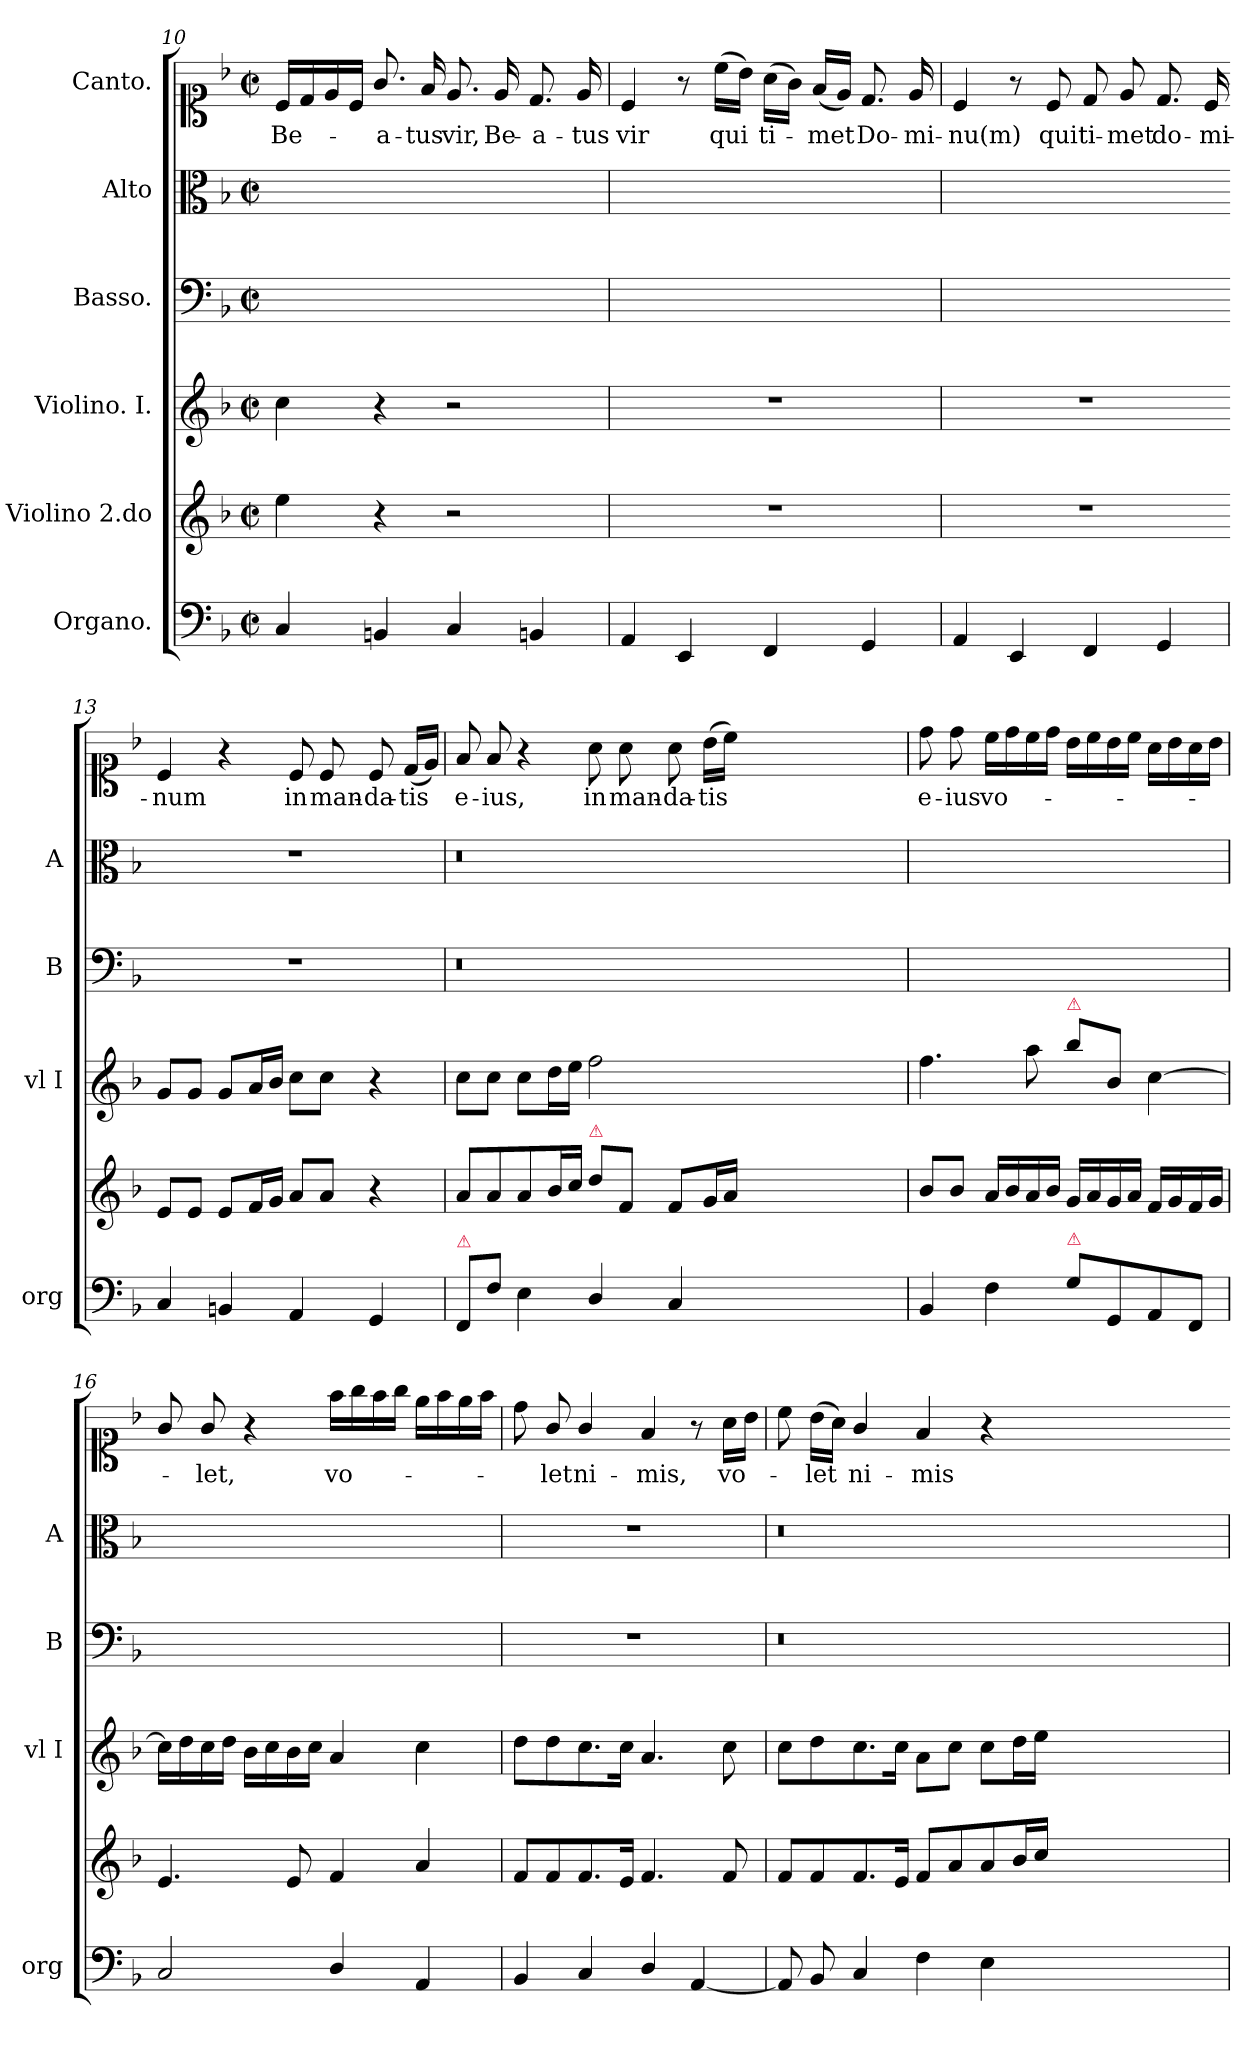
**kern	**kern	**kern	**kern	**kern	**kern	**text
*part6	*part5	*part4	*part3	*part2	*part1	*part1
*staff6	*staff5	*staff4	*staff3	*staff2	*staff1	*staff1
*I"Organo.	*I"Violino 2.do	*I"Violino. I.	*I"Basso.	*I"Alto	*I"Canto.	*
*I'org	*	*I'vl I	*I'B	*I'A	*	*
*clefF4	*clefG2	*clefG2	*clefF4	*clefC3	*clefC1	*
*k[b-]	*k[b-]	*k[b-]	*k[b-]	*k[b-]	*k[b-]	*
*F:	*F:	*F:	*F:	*F:	*F:	*
*M2/2	*M2/2	*M2/2	*M2/2	*M2/2	*M2/2	*
*met(c|)	*met(c|)	*met(c|)	*met(c|)	*met(c|)	*met(c|)	*
=10	=10	=10	=10	=10	=10	=10
4C/	4ee\	4cc\	1ryy	1ryy	16c/LL	Be-
.	.	.	.	.	16d/	.
.	.	.	.	.	16e/	.
.	.	.	.	.	16c/JJ	.
4BBn/	4r	4r	.	.	8.g/	-a-
.	.	.	.	.	16f/	-tus
4C/	2r	2r	.	.	8.e/	vir,
!	!	!	!	!	!	!LO:LY:i
.	.	.	.	.	16e/	Be-
!	!	!	!	!	!	!LO:LY:i
4BBn/	.	.	.	.	8.d/	-a-
!	!	!	!	!	!	!LO:LY:i
.	.	.	.	.	16e/	-tus
=11	=11	=11	=11	=11	=11	=11
!	!	!	!	!	!	!LO:LY:i
4AA/	1r	1r	1ryy	1ryy	4c/	vir
4EE/	.	.	.	.	8r	.
.	.	.	.	.	(16cc\LL	qui
.	.	.	.	.	16b-\JJ)	.
4FF/	.	.	.	.	(16a\LL	ti-
.	.	.	.	.	16g\JJ)	.
.	.	.	.	.	(16f/LL	-met
.	.	.	.	.	16e/JJ)	.
4GG/	.	.	.	.	8.d/	Do-
.	.	.	.	.	16e/	-mi-
=12	=12	=12	=12	=12	=12	=12
4AA/	1r	1r	1ryy	1ryy	4c/	-nu(m)
4EE/	.	.	.	.	8r	.
.	.	.	.	.	8c/	qui
4FF/	.	.	.	.	8d/	ti-
.	.	.	.	.	8e/	-met
4GG/	.	.	.	.	8.d/	do-
.	.	.	.	.	16c/	-mi-
=13	=13	=13	=13	=13	=13-	=13-
4C/	8e/L	8g/L	1r	1r	4c/	-num
.	8e/J	8g/J	.	.	.	.
4BBn/	8e/L	8g/L	.	.	4r	.
.	16f/L	16a/L	.	.	.	.
.	16g/JJ	16b-/JJ	.	.	.	.
4AA/	8a/L	8cc\L	.	.	8c/	in
.	8a/J	8cc\J	.	.	8c/	man-
4GG/	4r	4r	.	.	8c/	-da-
.	.	.	.	.	(16d/LL	-tis
.	.	.	.	.	16e/JJ)	.
=14	=14	=14	=14	=14	=14	=14
!LO:TX:a:color=crimson:t=⚠	!	!	!	!	!	!
8FF/L	8a/L	8cc\L	0.r	0.r	8f/	e-
8F\J	8a/	8cc\J	.	.	8f/	-ius,
4E\	8a/	8cc\L	.	.	4r	.
.	16b-/L	16dd\L	.	.	.	.
.	16cc/JJ	16ee\JJ	.	.	.	.
!	!LO:TX:a:color=crimson:t=⚠	!	!	!	!	!
4D/	8dd\L	2ff\	.	.	8a\	in
.	8f/J	.	.	.	8a\	man-
4C/	8f/L	.	.	.	8a\	-da-
.	16g/L	.	.	.	(16b-\LL	-tis
.	16a/JJ	.	.	.	16cc\JJ)	.
0ryy	0ryy	0ryy	.	.	0ryy	.
=15	=15	=15	=15	=15	=15	=15
4BB-/	8b-/L	4.ff\	1ryy	1ryy	8dd\	e-
.	8b-/J	.	.	.	8dd\	-ius
4F\	16a/LL	.	.	.	16cc\LL	vo-
.	16b-/	.	.	.	16dd\	.
.	16a/	8aa\	.	.	16cc\	.
.	16b-/JJ	.	.	.	16dd\JJ	.
!	!	!LO:TX:a:color=crimson:t=⚠	!	!	!	!
!LO:TX:a:color=crimson:t=⚠	!	!	!	!	!	!
8G\L	16g/LL	8bb-\L	.	.	16b-\LL	.
.	16a/	.	.	.	16cc\	.
8GG/	16g/	8b-/J	.	.	16b-\	.
.	16a/JJ	.	.	.	16cc\JJ	.
8AA/	16f/LL	[4cc\	.	.	16a\LL	.
.	16g/	.	.	.	16b-\	.
8FF/J	16f/	.	.	.	16a\	.
.	16g/JJ	.	.	.	16b-\JJ	.
=16	=16	=16	=16	=16	=16	=16
2C/	4.e/	16cc\LL]	1ryy	1ryy	8g/	.
.	.	16dd\	.	.	.	.
.	.	16cc\	.	.	8g/	-let,
.	.	16dd\JJ	.	.	.	.
.	.	16b-\LL	.	.	4r	.
.	.	16cc\	.	.	.	.
.	8e/	16b-\	.	.	.	.
.	.	16cc\JJ	.	.	.	.
4D/	4f/	4a/	.	.	16ff\LL	vo-
.	.	.	.	.	16gg\	.
.	.	.	.	.	16ff\	.
.	.	.	.	.	16gg\JJ	.
4AA/	4a/	4cc\	.	.	16ee\LL	.
.	.	.	.	.	16ff\	.
.	.	.	.	.	16ee\	.
.	.	.	.	.	16ff\JJ	.
=17	=17	=17	=17	=17	=17	=17
4BB-/	8f/L	8dd\L	1r	1r	8dd\	.
.	8f/	8dd\	.	.	8g/	-let
4C/	8.f/	8.cc\	.	.	4g/	ni-
.	16e/Jk	16cc\Jk	.	.	.	.
4D/	4.f/	4.a/	.	.	4f/	-mis,
[4AA/	.	.	.	.	8r	.
.	8f/	8cc\	.	.	16a\LL	vo-
.	.	.	.	.	16b-\JJ	.
=18	=18	=18	=18	=18	=18	=18
8AA/]	8f/L	8cc\L	0.r	0.r	8cc\	.
8BB-/	8f/	8dd\	.	.	(16b-\LL	-let
.	.	.	.	.	16a\JJ)	.
4C/	8.f/	8.cc\	.	.	4g/	ni-
.	16e/Jk	16cc\Jk	.	.	.	.
4F\	8f/L	8a\L	.	.	4f/	-mis
.	8a/	8cc\J	.	.	.	.
4E\	8a/	8cc\L	.	.	4r	.
.	16b-/L	16dd\L	.	.	.	.
.	16cc/JJ	16ee\JJ	.	.	.	.
0ryy	0ryy	0ryy	.	.	0ryy	.
=	=	=	=	=	=-	=-
*-	*-	*-	*-	*-	*-	*-
